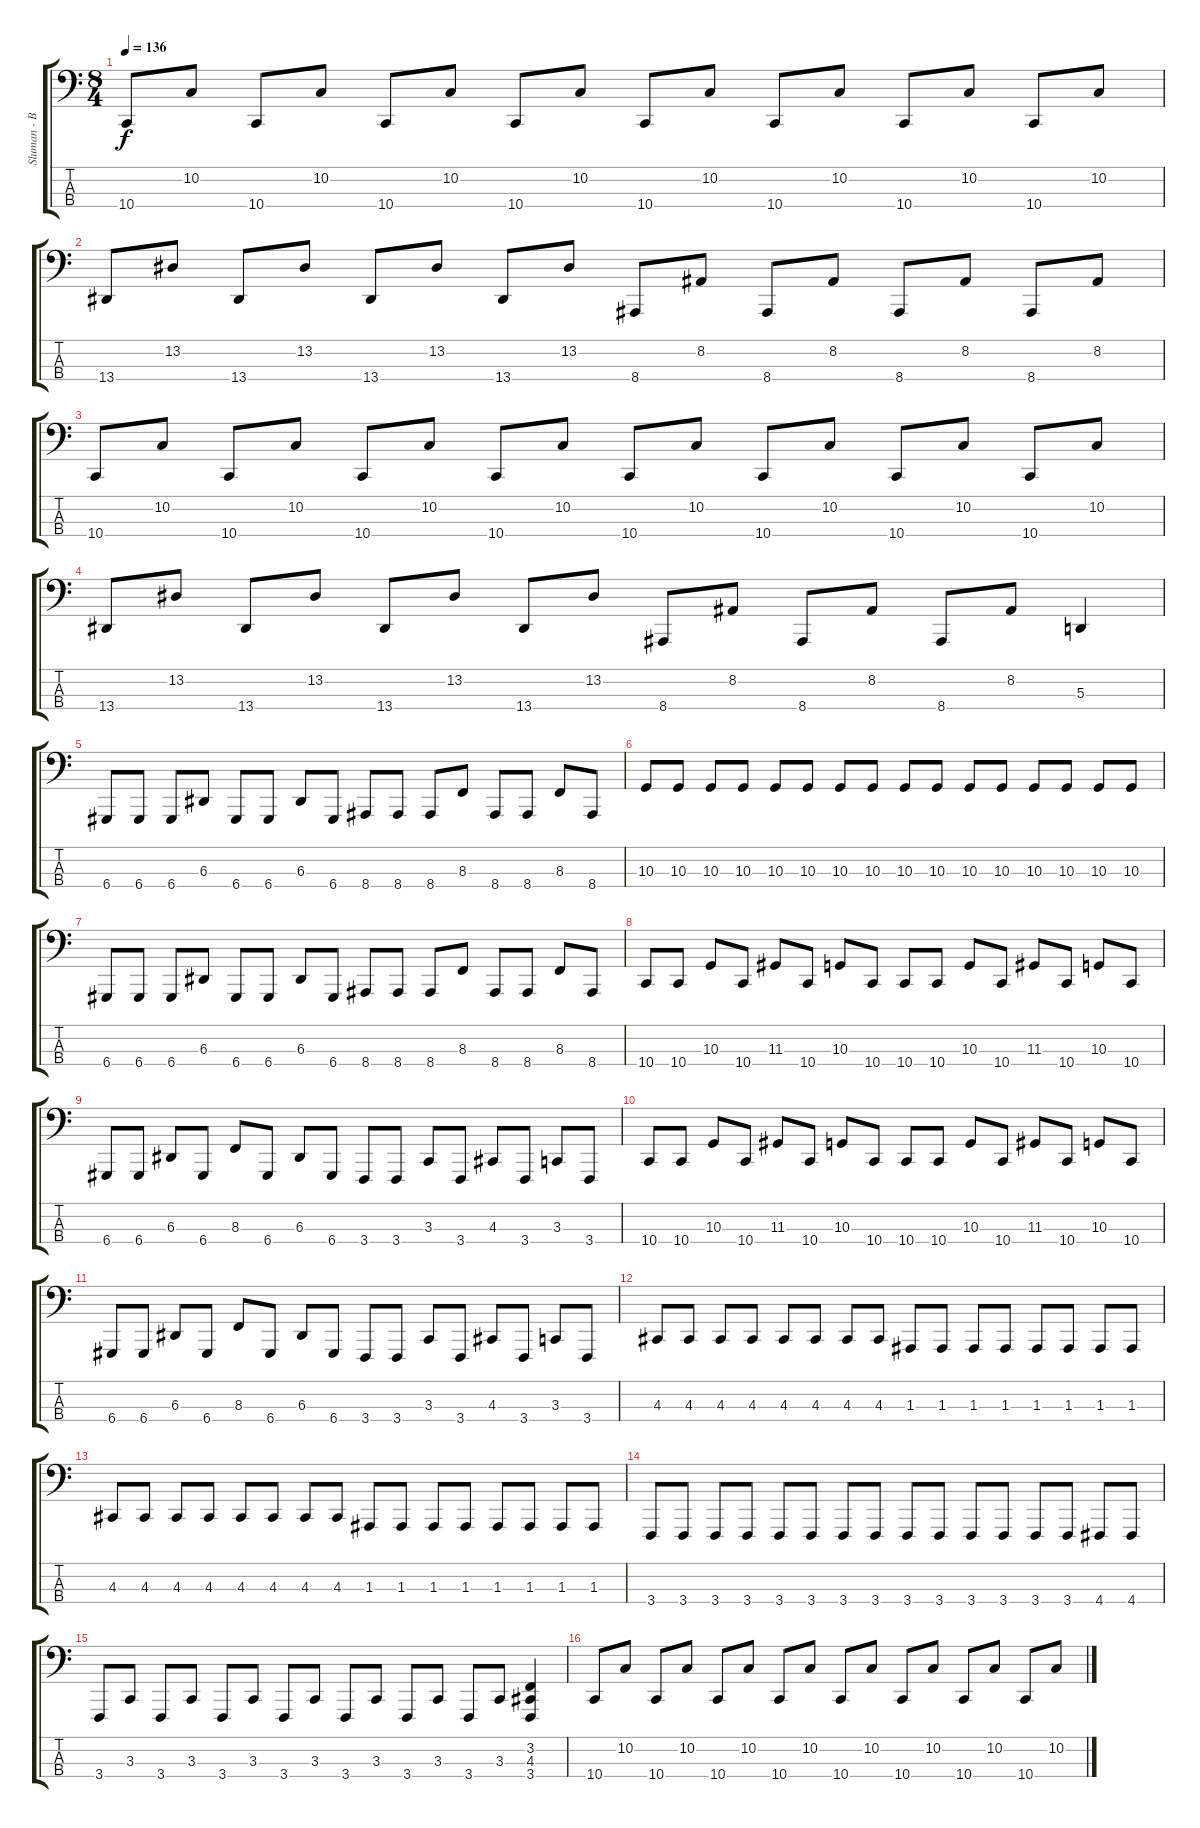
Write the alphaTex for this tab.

\track ("Sluman - Bass" "Sluman - B") {instrument lead5charang}
\staff {score tabs}
\tuning (G2 D2 A1 D1) {hide}
\ts (8 4)
\tempo 136
\clef f4
\ks c
10.4.8{dy f} 10.2.8 10.4.8 10.2.8 10.4.8 10.2.8 10.4.8 10.2.8 10.4.8 10.2.8 10.4.8 10.2.8 10.4.8 10.2.8 10.4.8 10.2.8 |
13.4.8 13.2.8 13.4.8 13.2.8 13.4.8 13.2.8 13.4.8 13.2.8 8.4.8 8.2.8 8.4.8 8.2.8 8.4.8 8.2.8 8.4.8 8.2.8 |
10.4.8 10.2.8 10.4.8 10.2.8 10.4.8 10.2.8 10.4.8 10.2.8 10.4.8 10.2.8 10.4.8 10.2.8 10.4.8 10.2.8 10.4.8 10.2.8 |
13.4.8 13.2.8 13.4.8 13.2.8 13.4.8 13.2.8 13.4.8 13.2.8 8.4.8 8.2.8 8.4.8 8.2.8 8.4.8 8.2.8 5.3.4 |
6.4.8 6.4.8 6.4.8 6.3.8 6.4.8 6.4.8 6.3.8 6.4.8 8.4.8 8.4.8 8.4.8 8.3.8 8.4.8 8.4.8 8.3.8 8.4.8 |
10.3.8 10.3.8 10.3.8 10.3.8 10.3.8 10.3.8 10.3.8 10.3.8 10.3.8 10.3.8 10.3.8 10.3.8 10.3.8 10.3.8 10.3.8 10.3.8 |
6.4.8 6.4.8 6.4.8 6.3.8 6.4.8 6.4.8 6.3.8 6.4.8 8.4.8 8.4.8 8.4.8 8.3.8 8.4.8 8.4.8 8.3.8 8.4.8 |
10.4.8 10.4.8 10.3.8 10.4.8 11.3.8 10.4.8 10.3.8 10.4.8 10.4.8 10.4.8 10.3.8 10.4.8 11.3.8 10.4.8 10.3.8 10.4.8 |
6.4.8 6.4.8 6.3.8 6.4.8 8.3.8 6.4.8 6.3.8 6.4.8 3.4.8 3.4.8 3.3.8 3.4.8 4.3.8 3.4.8 3.3.8 3.4.8 |
10.4.8 10.4.8 10.3.8 10.4.8 11.3.8 10.4.8 10.3.8 10.4.8 10.4.8 10.4.8 10.3.8 10.4.8 11.3.8 10.4.8 10.3.8 10.4.8 |
6.4.8 6.4.8 6.3.8 6.4.8 8.3.8 6.4.8 6.3.8 6.4.8 3.4.8 3.4.8 3.3.8 3.4.8 4.3.8 3.4.8 3.3.8 3.4.8 |
4.3.8 4.3.8 4.3.8 4.3.8 4.3.8 4.3.8 4.3.8 4.3.8 1.3.8 1.3.8 1.3.8 1.3.8 1.3.8 1.3.8 1.3.8 1.3.8 |
4.3.8 4.3.8 4.3.8 4.3.8 4.3.8 4.3.8 4.3.8 4.3.8 1.3.8 1.3.8 1.3.8 1.3.8 1.3.8 1.3.8 1.3.8 1.3.8 |
3.4.8 3.4.8 3.4.8 3.4.8 3.4.8 3.4.8 3.4.8 3.4.8 3.4.8 3.4.8 3.4.8 3.4.8 3.4.8 3.4.8 4.4.8 4.4.8 |
3.4.8 3.3.8 3.4.8 3.3.8 3.4.8 3.3.8 3.4.8 3.3.8 3.4.8 3.3.8 3.4.8 3.3.8 3.4.8 3.3.8 (3.2 4.3 3.4).4 |
10.4.8 10.2.8 10.4.8 10.2.8 10.4.8 10.2.8 10.4.8 10.2.8 10.4.8 10.2.8 10.4.8 10.2.8 10.4.8 10.2.8 10.4.8 10.2.8
